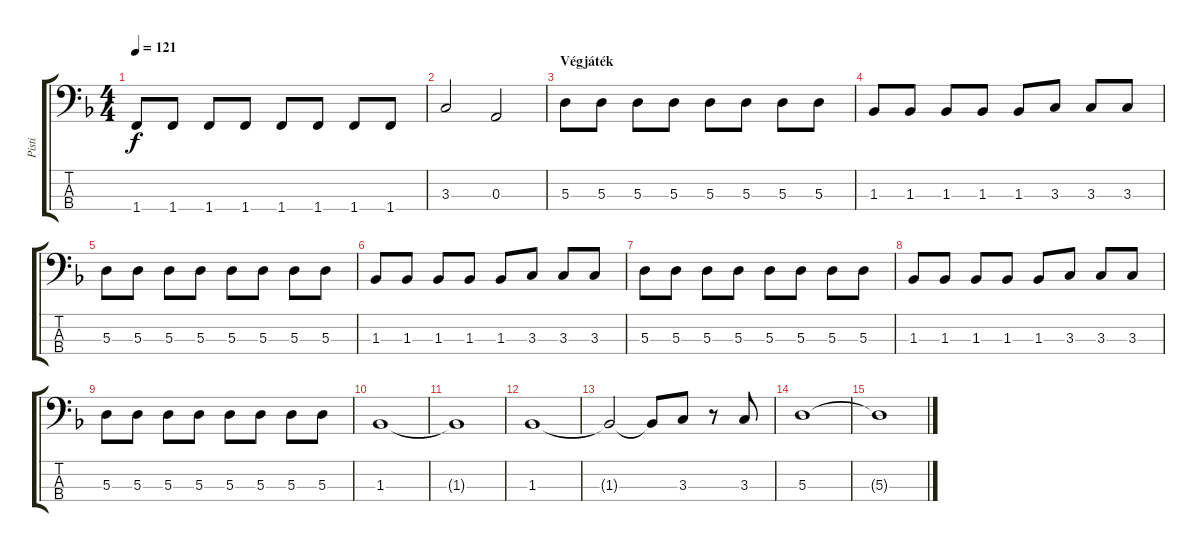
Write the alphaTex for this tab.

\track ("Pisti" "Pisti") {instrument electricbassfinger}
\staff {score tabs}
\tuning (G2 D2 A1 E1) {hide}
\ts (4 4)
\tempo 121
\clef f4
\ks dminor
1.4.8{dy f} 1.4.8 1.4.8 1.4.8 1.4.8 1.4.8 1.4.8 1.4.8 |
3.3.2 0.3.2 |
\section ("" "Végjáték")
5.3.8 5.3.8 5.3.8 5.3.8 5.3.8 5.3.8 5.3.8 5.3.8 |
1.3.8 1.3.8 1.3.8 1.3.8 1.3.8 3.3.8 3.3.8 3.3.8 |
5.3.8 5.3.8 5.3.8 5.3.8 5.3.8 5.3.8 5.3.8 5.3.8 |
1.3.8 1.3.8 1.3.8 1.3.8 1.3.8 3.3.8 3.3.8 3.3.8 |
5.3.8 5.3.8 5.3.8 5.3.8 5.3.8 5.3.8 5.3.8 5.3.8 |
1.3.8 1.3.8 1.3.8 1.3.8 1.3.8 3.3.8 3.3.8 3.3.8 |
5.3.8 5.3.8 5.3.8 5.3.8 5.3.8 5.3.8 5.3.8 5.3.8 |
1.3.1 |
1.3{t}.1 |
1.3.1 |
1.3{t}.2 1.3{t}.8 3.3.8 r.8 3.3.8 |
5.3.1 |
5.3{t}.1
